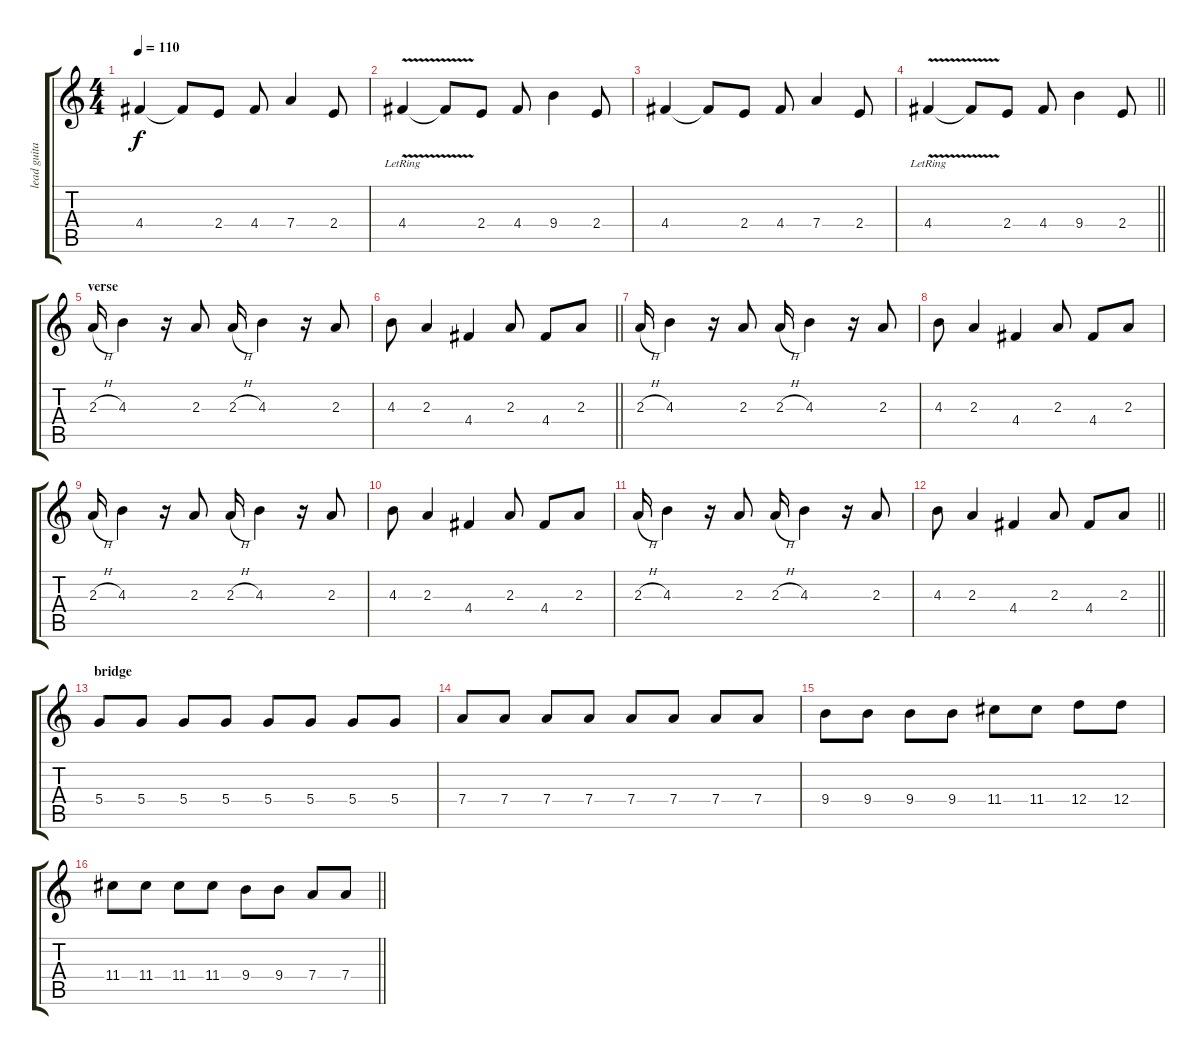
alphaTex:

\track ("lead guitar (lukman)" "lead guita") {instrument overdrivenguitar}
\staff {score tabs}
\tuning (E4 B3 G3 D3 A2 E2) {hide}
\ts (4 4)
\tempo 110
\clef g2
\ks c
4.4.4{dy f} 4.4{t}.8 2.4.8 4.4.8 7.4.4 2.4.8 |
4.4{v lr}.4 4.4{t}.8 2.4.8 4.4.8 9.4.4 2.4.8 |
4.4.4 4.4{t}.8 2.4.8 4.4.8 7.4.4 2.4.8 |
\barLineRight lightlight
4.4{v lr}.4 4.4{t}.8 2.4.8 4.4.8 9.4.4 2.4.8 |
\section ("" "verse")
2.3{h}.16 4.3.4 r.16 2.3.8 2.3{h}.16 4.3.4 r.16 2.3.8 |
\barLineRight lightlight
4.3.8 2.3.4 4.4.4 2.3.8 4.4.8 2.3.8 |
2.3{h}.16 4.3.4 r.16 2.3.8 2.3{h}.16 4.3.4 r.16 2.3.8 |
4.3.8 2.3.4 4.4.4 2.3.8 4.4.8 2.3.8 |
2.3{h}.16 4.3.4 r.16 2.3.8 2.3{h}.16 4.3.4 r.16 2.3.8 |
4.3.8 2.3.4 4.4.4 2.3.8 4.4.8 2.3.8 |
2.3{h}.16 4.3.4 r.16 2.3.8 2.3{h}.16 4.3.4 r.16 2.3.8 |
\barLineRight lightlight
4.3.8 2.3.4 4.4.4 2.3.8 4.4.8 2.3.8 |
\section ("" "bridge")
5.4.8 5.4.8 5.4.8 5.4.8 5.4.8 5.4.8 5.4.8 5.4.8 |
7.4.8 7.4.8 7.4.8 7.4.8 7.4.8 7.4.8 7.4.8 7.4.8 |
9.4.8 9.4.8 9.4.8 9.4.8 11.4.8 11.4.8 12.4.8 12.4.8 |
\barLineRight lightlight
11.4.8 11.4.8 11.4.8 11.4.8 9.4.8 9.4.8 7.4.8 7.4.8
